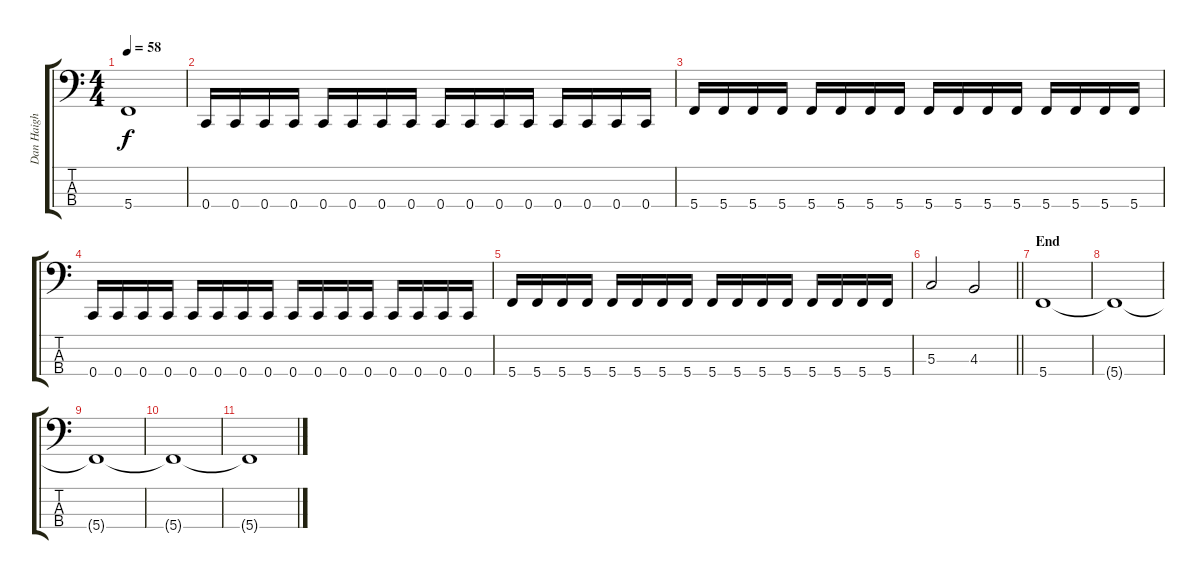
\track ("Dan Haigh" "Dan Haigh") {instrument electricbassfinger}
\staff {score tabs}
\tuning (F2 C2 G1 C1) {hide}
\ts (4 4)
\tempo 58
\clef f4
\ks c
5.4.1{dy f} |
0.4.16 0.4.16 0.4.16 0.4.16 0.4.16 0.4.16 0.4.16 0.4.16 0.4.16 0.4.16 0.4.16 0.4.16 0.4.16 0.4.16 0.4.16 0.4.16 |
5.4.16 5.4.16 5.4.16 5.4.16 5.4.16 5.4.16 5.4.16 5.4.16 5.4.16 5.4.16 5.4.16 5.4.16 5.4.16 5.4.16 5.4.16 5.4.16 |
0.4.16 0.4.16 0.4.16 0.4.16 0.4.16 0.4.16 0.4.16 0.4.16 0.4.16 0.4.16 0.4.16 0.4.16 0.4.16 0.4.16 0.4.16 0.4.16 |
5.4.16 5.4.16 5.4.16 5.4.16 5.4.16 5.4.16 5.4.16 5.4.16 5.4.16 5.4.16 5.4.16 5.4.16 5.4.16 5.4.16 5.4.16 5.4.16 |
\barLineRight lightlight
5.3.2 4.3.2 |
\section ("" "End")
5.4.1 |
5.4{t}.1 |
5.4{t}.1{volume 0} |
5.4{t}.1 |
5.4{t}.1
